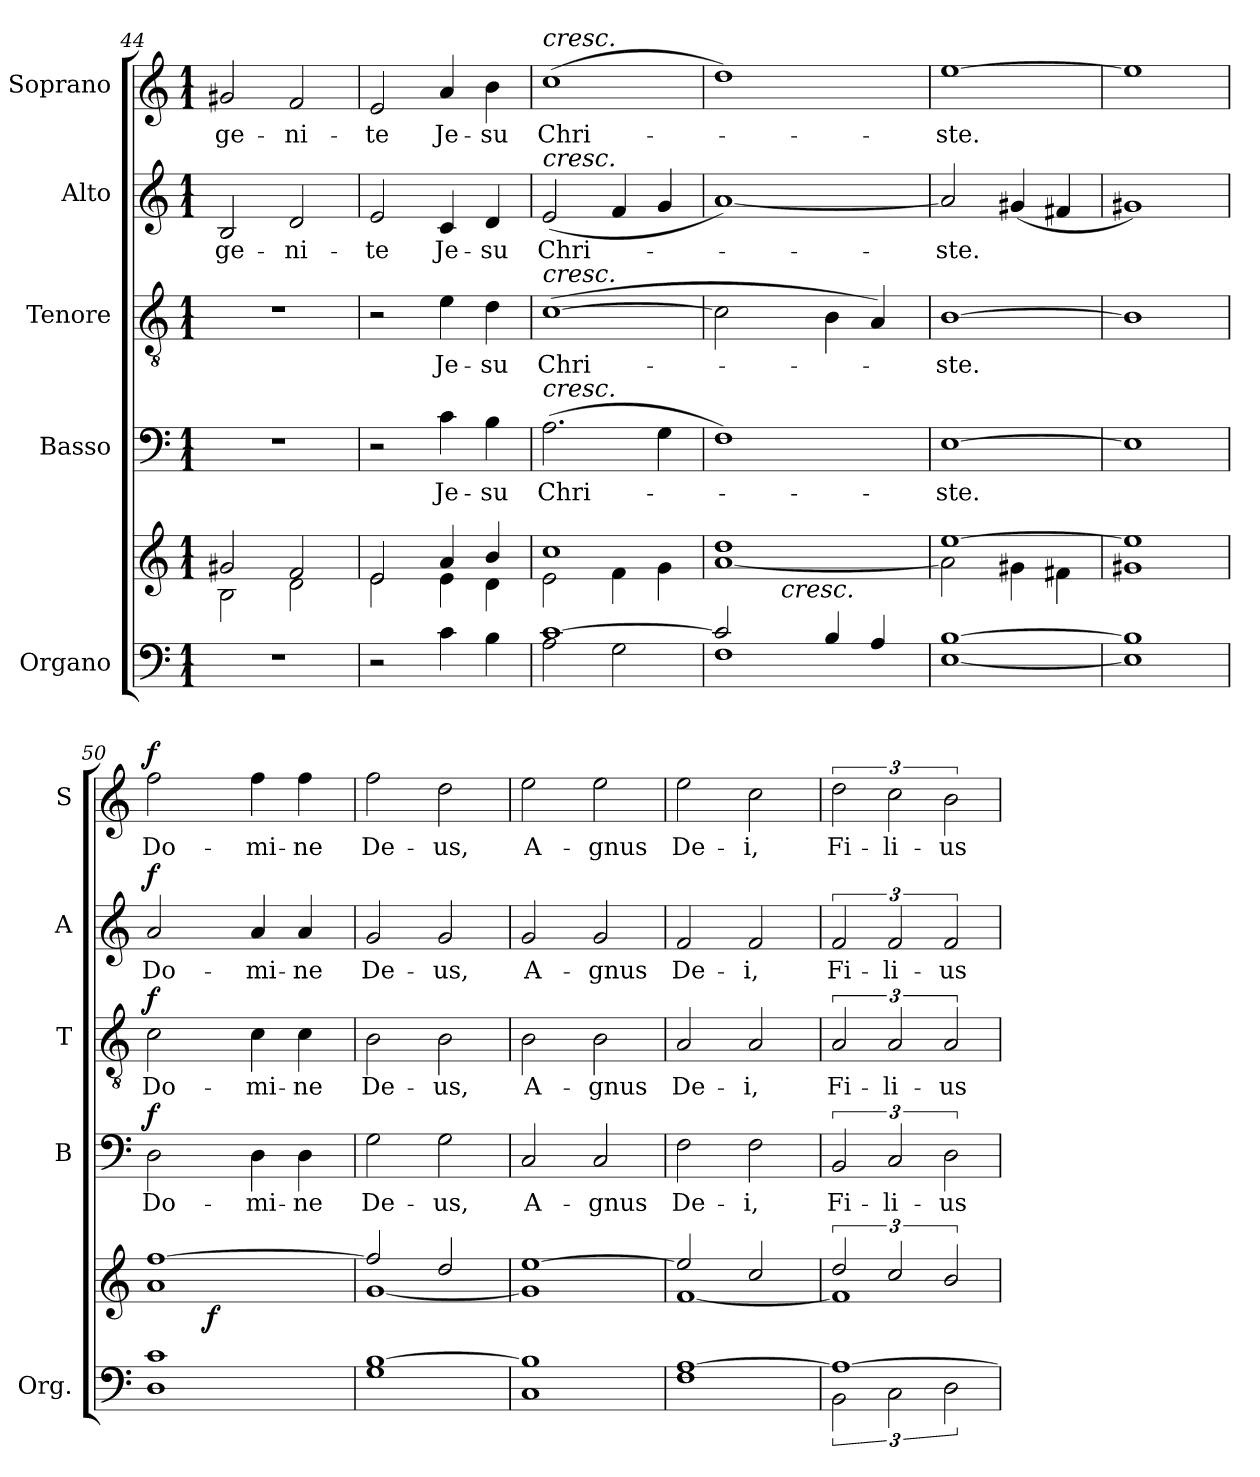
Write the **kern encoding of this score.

**kern	**kern	**dynam	**kern	**text	**dynam	**kern	**text	**dynam	**kern	**text	**dynam	**kern	**text	**dynam
*part5	*part5	*part5	*part4	*part4	*part4	*part3	*part3	*part3	*part2	*part2	*part2	*part1	*part1	*part1
*staff6	*staff5	*staff5/6	*staff4	*staff4	*staff4	*staff3	*staff3	*staff3	*staff2	*staff2	*staff2	*staff1	*staff1	*staff1
*I"Organo	*	*	*I"Basso	*	*	*I"Tenore	*	*	*I"Alto	*	*	*I"Soprano	*	*
*I'Org.	*	*	*I'B	*	*	*I'T	*	*	*I'A	*	*	*I'S	*	*
*clefF4	*clefG2	*	*clefF4	*	*	*clefGv2	*	*	*clefG2	*	*	*clefG2	*	*
*k[]	*k[]	*	*k[]	*	*	*k[]	*	*	*k[]	*	*	*k[]	*	*
*C:	*C:	*	*C:	*	*	*C:	*	*	*C:	*	*	*C:	*	*
*M1/1	*M1/1	*	*M1/1	*	*	*M1/1	*	*	*M1/1	*	*	*M1/1	*	*
=44	=44	=44	=44	=44	=44	=44	=44	=44	=44	=44	=44	=44	=44	=44
*	*^	*	*	*	*	*	*	*	*	*	*	*	*	*
1r	2g#X/	2B\	.	1r	.	.	1r	.	.	2B/	-ge-	.	2g#X/	-ge-	.
.	2f/	2d\	.	.	.	.	.	.	.	2d/	-ni-	.	2f/	-ni-	.
=45	=45	=45	=45	=45	=45	=45	=45	=45	=45	=45	=45	=45	=45	=45	=45
2r	2e/	2e\	.	2r	.	.	2r	.	.	2e/	-te	.	2e/	-te	.
4c\	4a/	4e\	.	4c\	Je-	.	4e\	Je-	.	4c/	Je-	.	4a/	Je-	.
4B\	4b/	4d\	.	4B\	-su	.	4d\	-su	.	4d/	-su	.	4b\	-su	.
=46	=46	=46	=46	=46	=46	=46	=46	=46	=46	=46	=46	=46	=46	=46	=46
*^	*	*	*	*	*	*	*	*	*	*	*	*	*	*	*
!	!	!	!	!	!	!	!	!	!	!	!	!	!	!LO:TX:a:i:t=cresc.	!	!
!	!	!	!	!	!	!	!	!	!	!	!LO:TX:a:i:t=cresc.	!	!	!	!	!
!	!	!	!	!	!	!	!	!LO:TX:a:i:t=cresc.	!	!	!	!	!	!	!	!
!	!	!	!	!	!LO:TX:a:i:t=cresc.	!	!	!	!	!	!	!	!	!	!	!
[>1c	2A\	1cc	2e\	.	(2.A\	Chri-	.	([1c	Chri-	.	(2e/	Chri-	.	(1cc	Chri-	.
.	2G\	.	4f\	.	.	.	.	.	.	.	4f/	.	.	.	.	.
.	.	.	4g\	.	4G\	.	.	.	.	.	4g/	.	.	.	.	.
=47	=47	=47	=47	=47	=47	=47	=47	=47	=47	=47	=47	=47	=47	=47	=47	=47
*	*	*	*^	*	*	*	*	*	*	*	*	*	*	*	*	*
2c/]	1F	1dd	[<1a	6ryy	.	1F)	.	.	2c\]	.	.	[1a)	.	.	1dd)	.	.
.	.	.	.	12ryy	.	.	.	.	.	.	.	.	.	.	.	.	.
.	.	.	.	96ryy	.	.	.	.	.	.	.	.	.	.	.	.	.
!	!	!	!	!LO:TX:b:i:t=cresc.	!	!	!	!	!	!	!	!	!	!	!	!	!
.	.	.	.	3%2ryy	.	.	.	.	.	.	.	.	.	.	.	.	.
4B/	.	.	.	.	.	.	.	.	4B\	.	.	.	.	.	.	.	.
4A/	.	.	.	.	.	.	.	.	4A/)	.	.	.	.	.	.	.	.
.	.	.	.	24..ryy	.	.	.	.	.	.	.	.	.	.	.	.	.
*	*	*	*v	*v	*	*	*	*	*	*	*	*	*	*	*	*	*
=48	=48	=48	=48	=48	=48	=48	=48	=48	=48	=48	=48	=48	=48	=48	=48	=48
[>1B	[<1E	[>1ee	2a\]	.	[1E	-ste.	.	[1B	-ste.	.	2a/]	-ste.	.	[1ee	-ste.	.
.	.	.	4g#X\	.	.	.	.	.	.	.	(4g#X/	.	.	.	.	.
.	.	.	4f#X\	.	.	.	.	.	.	.	4f#X/	.	.	.	.	.
=49	=49	=49	=49	=49	=49	=49	=49	=49	=49	=49	=49	=49	=49	=49	=49	=49
1B]	1E]	1ee]	1g#X	.	1E]	.	.	1B]	.	.	1g#X)	.	.	1ee]	.	.
!!LO:LB:g=z
=50	=50	=50	=50	=50	=50	=50	=50	=50	=50	=50	=50	=50	=50	=50	=50	=50
!	!	!	!	!	!	!	!LO:DY:a	!	!	!LO:DY:a	!	!	!LO:DY:a	!	!	!LO:DY:a
*	*	*	*^	*	*	*	*	*	*	*	*	*	*	*	*	*
1c	1D	[>1ff	1a	4ryy	.	2D\	Do-	f	2c\	Do-	f	2a/	Do-	f	2ff\	Do-	f
.	.	.	.	32ryy	.	.	.	.	.	.	.	.	.	.	.	.	.
!	!	!	!	!	!LO:DY:b	!	!	!	!	!	!	!	!	!	!	!	!
.	.	.	.	2ryy	f	.	.	.	.	.	.	.	.	.	.	.	.
.	.	.	.	.	.	4D\	-mi-	.	4c\	-mi-	.	4a/	-mi-	.	4ff\	-mi-	.
.	.	.	.	.	.	4D\	-ne	.	4c\	-ne	.	4a/	-ne	.	4ff\	-ne	.
.	.	.	.	8..ryy	.	.	.	.	.	.	.	.	.	.	.	.	.
*	*	*	*v	*v	*	*	*	*	*	*	*	*	*	*	*	*	*
=51	=51	=51	=51	=51	=51	=51	=51	=51	=51	=51	=51	=51	=51	=51	=51	=51
[>1B	1G	2ff/]	[<1g	.	2G\	De-	.	2B\	De-	.	2g/	De-	.	2ff\	De-	.
.	.	2dd/	.	.	2G\	-us,	.	2B\	-us,	.	2g/	-us,	.	2dd\	-us,	.
=52	=52	=52	=52	=52	=52	=52	=52	=52	=52	=52	=52	=52	=52	=52	=52	=52
1B]	1C	[>1ee	1g]	.	2C/	A-	.	2B\	A-	.	2g/	A-	.	2ee\	A-	.
.	.	.	.	.	2C/	-gnus	.	2B\	-gnus	.	2g/	-gnus	.	2ee\	-gnus	.
=53	=53	=53	=53	=53	=53	=53	=53	=53	=53	=53	=53	=53	=53	=53	=53	=53
[>1A	1F	2ee/]	[<1f	.	2F\	De-	.	2A/	De-	.	2f/	De-	.	2ee\	De-	.
.	.	2cc/	.	.	2F\	-i,	.	2A/	-i,	.	2f/	-i,	.	2cc\	-i,	.
=54	=54	=54	=54	=54	=54	=54	=54	=54	=54	=54	=54	=54	=54	=54	=54	=54
1A_	3BB\	3dd/	1f]	.	3BB/	Fi-	.	3A/	Fi-	.	3f/	Fi-	.	3dd\	Fi-	.
.	3C\	3cc/	.	.	3C/	-li-	.	3A/	-li-	.	3f/	-li-	.	3cc\	-li-	.
.	3D\	3b/	.	.	3D\	-us	.	3A/	-us	.	3f/	-us	.	3b\	-us	.
*v	*v	*	*	*	*	*	*	*	*	*	*	*	*	*	*	*
*	*v	*v	*	*	*	*	*	*	*	*	*	*	*	*	*
=	=	=	=	=	=	=	=	=	=	=	=	=	=	=
*-	*-	*-	*-	*-	*-	*-	*-	*-	*-	*-	*-	*-	*-	*-
